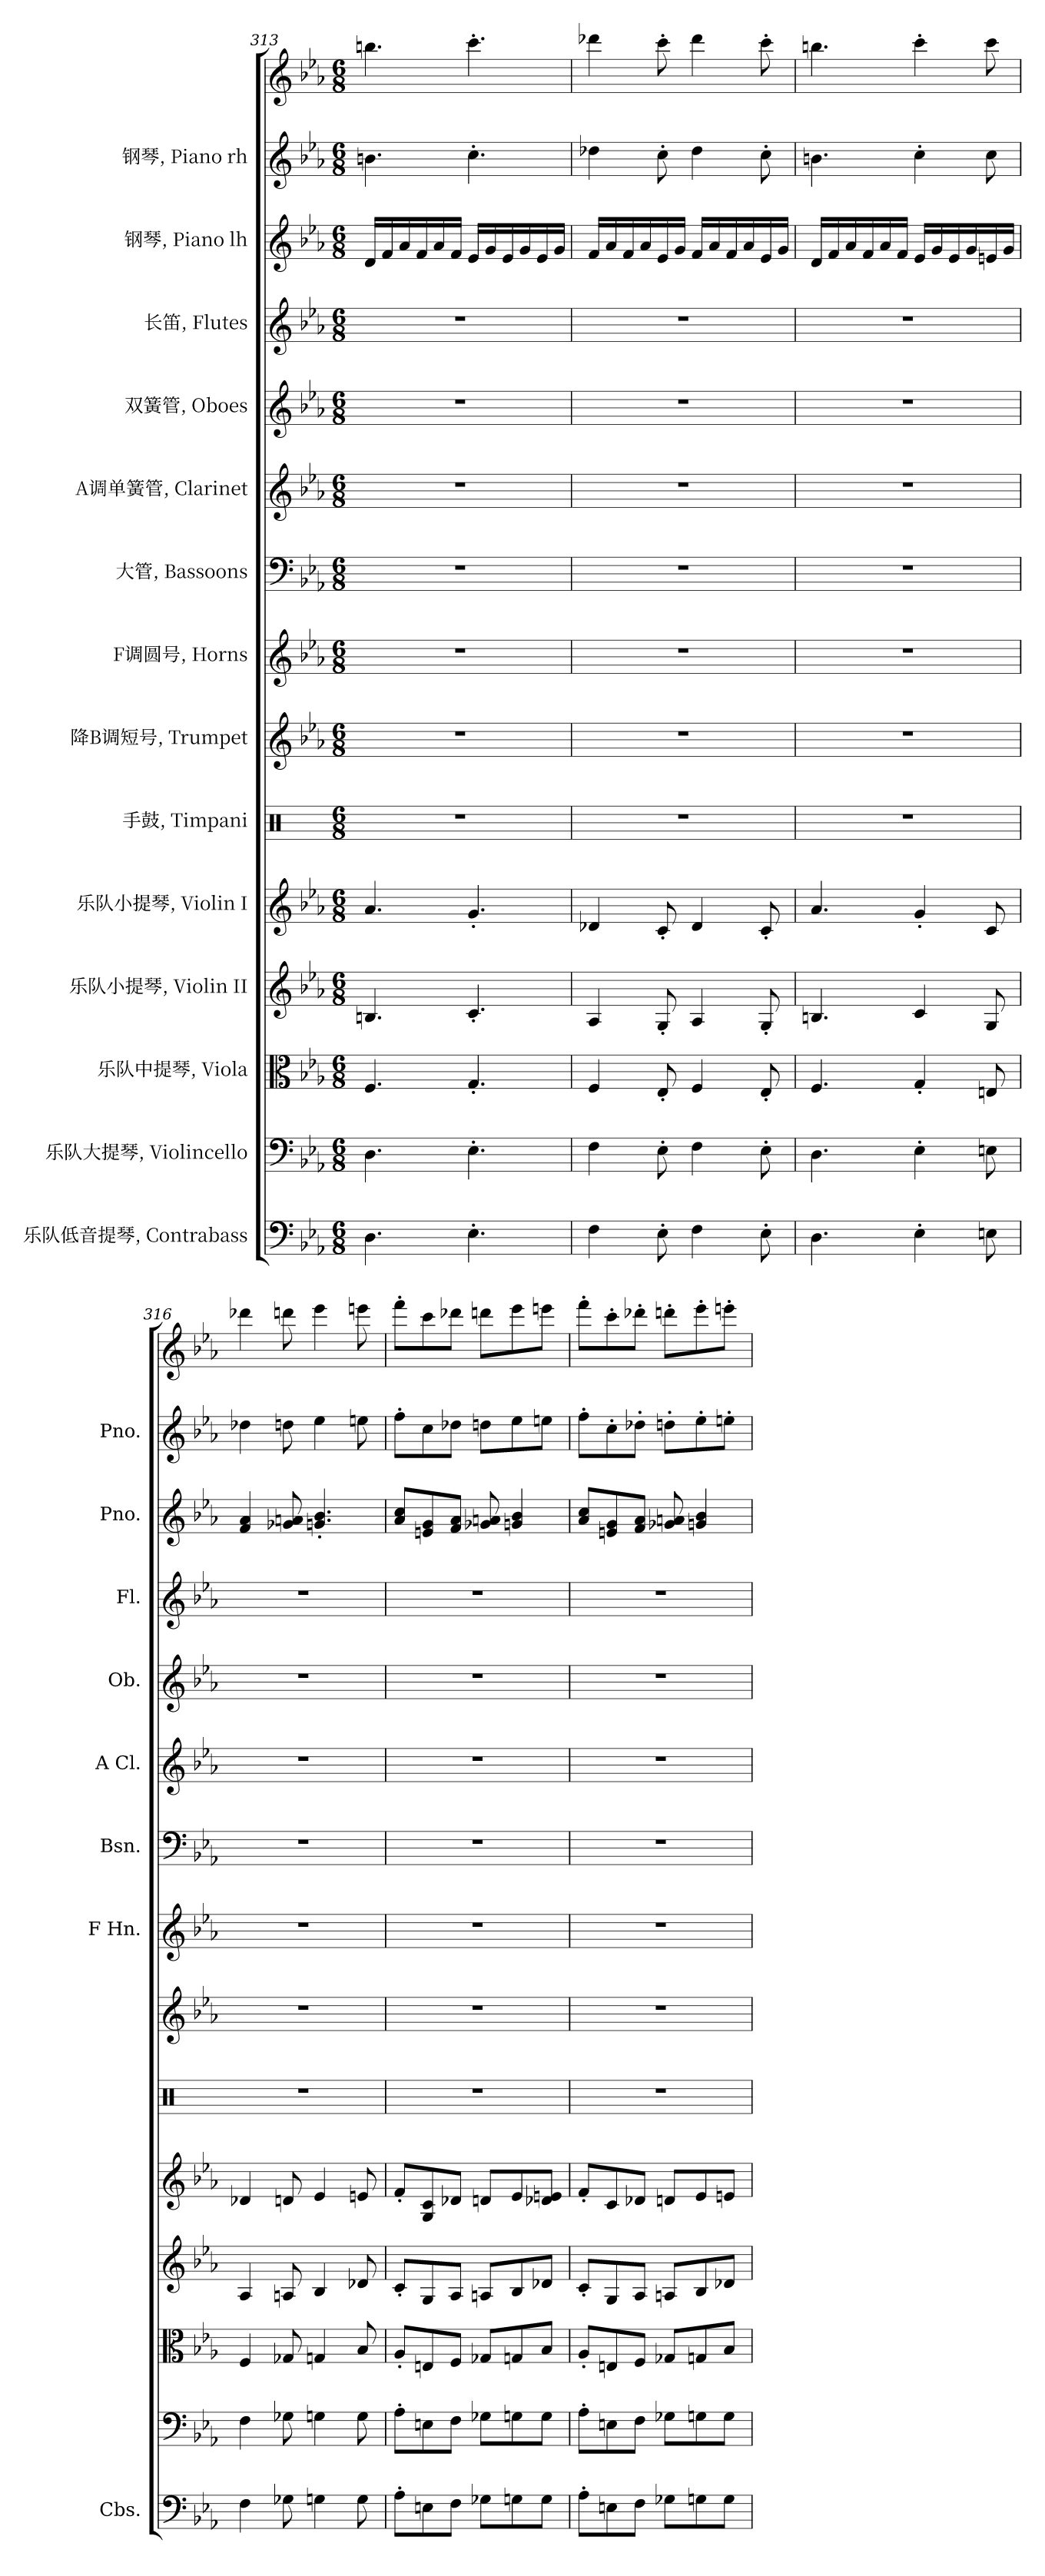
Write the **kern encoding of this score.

**kern	**kern	**kern	**kern	**kern	**kern	**kern	**kern	**kern	**kern	**kern	**kern	**kern	**kern	**kern
*part14	*part13	*part12	*part11	*part10	*part9	*part8	*part7	*part6	*part5	*part4	*part3	*part2	*part1	*part1
*staff15	*staff14	*staff13	*staff12	*staff11	*staff10	*staff9	*staff8	*staff7	*staff6	*staff5	*staff4	*staff3	*staff2	*staff1
*I"乐队低音提琴, Contrabass	*I"乐队大提琴, Violincello	*I"乐队中提琴, Viola	*I"乐队小提琴, Violin II	*I"乐队小提琴, Violin I	*I"手鼓, Timpani	*I"降B调短号, Trumpet	*I"F调圆号, Horns	*I"大管, Bassoons	*I"A调单簧管, Clarinet	*I"双簧管, Oboes	*I"长笛, Flutes	*I"钢琴, Piano lh	*I"钢琴, Piano rh	*
*I'Cbs.	*	*	*	*	*	*	*I'F Hn.	*I'Bsn.	*I'A Cl.	*I'Ob.	*I'Fl.	*I'Pno.	*I'Pno.	*
!!LO:PB:g=z
*clefF4	*clefF4	*clefC3	*clefG2	*clefG2	*clefX	*clefG2	*clefG2	*clefF4	*clefG2	*clefG2	*clefG2	*clefG2	*clefG2	*clefG2
*ITrd7c12	*	*	*	*	*	*ITrd1c2	*ITrd4c7	*	*ITrd2c3	*	*	*	*	*
*k[b-e-a-]	*k[b-e-a-]	*k[b-e-a-]	*k[b-e-a-]	*k[b-e-a-]	*k[]	*k[b-e-a-d-g-]	*k[b-e-a-d-]	*k[b-e-a-]	*k[]	*k[b-e-a-]	*k[b-e-a-]	*k[b-e-a-]	*k[b-e-a-]	*k[b-e-a-]
*M6/8	*M6/8	*M6/8	*M6/8	*M6/8	*M6/8	*M6/8	*M6/8	*M6/8	*M6/8	*M6/8	*M6/8	*M6/8	*M6/8	*M6/8
=313	=313	=313	=313	=313	=313	=313	=313	=313	=313	=313	=313	=313	=313	=313
4.DD\	4.D\	4.F/	4.Bn/	4.a-/	2.r	2.r	2.r	2.r	2.r	2.r	2.r	16d/LL	4.bn\	4.bbn\
.	.	.	.	.	.	.	.	.	.	.	.	16f/	.	.
.	.	.	.	.	.	.	.	.	.	.	.	16a-/	.	.
.	.	.	.	.	.	.	.	.	.	.	.	16f/	.	.
.	.	.	.	.	.	.	.	.	.	.	.	16a-/	.	.
.	.	.	.	.	.	.	.	.	.	.	.	16f/JJ	.	.
4.EE-'\	4.E-'\	4.G'/	4.c'/	4.g'/	.	.	.	.	.	.	.	16e-/LL	4.cc'\	4.ccc'\
.	.	.	.	.	.	.	.	.	.	.	.	16g/	.	.
.	.	.	.	.	.	.	.	.	.	.	.	16e-/	.	.
.	.	.	.	.	.	.	.	.	.	.	.	16g/	.	.
.	.	.	.	.	.	.	.	.	.	.	.	16e-/	.	.
.	.	.	.	.	.	.	.	.	.	.	.	16g/JJ	.	.
=314	=314	=314	=314	=314	=314	=314	=314	=314	=314	=314	=314	=314	=314	=314
4FF\	4F\	4F/	4A-/	4d-X/	2.r	2.r	2.r	2.r	2.r	2.r	2.r	16f/LL	4dd-X\	4ddd-X\
.	.	.	.	.	.	.	.	.	.	.	.	16a-/	.	.
.	.	.	.	.	.	.	.	.	.	.	.	16f/	.	.
.	.	.	.	.	.	.	.	.	.	.	.	16a-/	.	.
8EE-'\	8E-'\	8E-'/	8G'/	8c'/	.	.	.	.	.	.	.	16e-/	8cc'\	8ccc'\
.	.	.	.	.	.	.	.	.	.	.	.	16g/JJ	.	.
4FF\	4F\	4F/	4A-/	4d-/	.	.	.	.	.	.	.	16f/LL	4dd-\	4ddd-\
.	.	.	.	.	.	.	.	.	.	.	.	16a-/	.	.
.	.	.	.	.	.	.	.	.	.	.	.	16f/	.	.
.	.	.	.	.	.	.	.	.	.	.	.	16a-/	.	.
8EE-'\	8E-'\	8E-'/	8G'/	8c'/	.	.	.	.	.	.	.	16e-/	8cc'\	8ccc'\
.	.	.	.	.	.	.	.	.	.	.	.	16g/JJ	.	.
=315	=315	=315	=315	=315	=315	=315	=315	=315	=315	=315	=315	=315	=315	=315
4.DD\	4.D\	4.F/	4.Bn/	4.a-/	2.r	2.r	2.r	2.r	2.r	2.r	2.r	16d/LL	4.bn\	4.bbn\
.	.	.	.	.	.	.	.	.	.	.	.	16f/	.	.
.	.	.	.	.	.	.	.	.	.	.	.	16a-/	.	.
.	.	.	.	.	.	.	.	.	.	.	.	16f/	.	.
.	.	.	.	.	.	.	.	.	.	.	.	16a-/	.	.
.	.	.	.	.	.	.	.	.	.	.	.	16f/JJ	.	.
4EE-'\	4E-'\	4G'/	4c/	4g'/	.	.	.	.	.	.	.	16e-/LL	4cc'\	4ccc'\
.	.	.	.	.	.	.	.	.	.	.	.	16g/	.	.
.	.	.	.	.	.	.	.	.	.	.	.	16e-/	.	.
.	.	.	.	.	.	.	.	.	.	.	.	16g/	.	.
8EEn\	8En\	8En/	8G/	8c/	.	.	.	.	.	.	.	16en/	8cc\	8ccc\
.	.	.	.	.	.	.	.	.	.	.	.	16g/JJ	.	.
!!LO:PB:g=z
=316	=316	=316	=316	=316	=316	=316	=316	=316	=316	=316	=316	=316	=316	=316
4FF\	4F\	4F/	4A-/	4d-X/	2.r	2.r	2.r	2.r	2.r	2.r	2.r	4f/ 4a-/	4dd-X\	4ddd-X\
8GG-X\	8G-X\	8G-X/	8An/	8dn/	.	.	.	.	.	.	.	8g-X/ 8an/	8ddn\	8dddn\
4GGn\	4Gn\	4Gn/	4B-/	4e-/	.	.	.	.	.	.	.	4.gn/' 4.b-/'	4ee-\	4eee-\
8GG\	8G\	8B-/	8d-X/	8en/	.	.	.	.	.	.	.	.	8een\	8eeen\
=317	=317	=317	=317	=317	=317	=317	=317	=317	=317	=317	=317	=317	=317	=317
8AA-'\L	8A-'\L	8A-'/L	8c'/L	8f'/L	2.r	2.r	2.r	2.r	2.r	2.r	2.r	8a-/ 8cc/L	8ff'\L	8fff'\L
8EEn\	8En\	8En/	8G/	8G/ 8c/	.	.	.	.	.	.	.	8en/ 8g/	8cc\	8ccc\
8FF\J	8F\J	8F/J	8A-/J	8d-X/J	.	.	.	.	.	.	.	8f/ 8a-/J	8dd-X\J	8ddd-X\J
8GG-X\L	8G-X\L	8G-X/L	8An/L	8dn/L	.	.	.	.	.	.	.	8g-X/ 8an/	8ddn\L	8dddn\L
8GGn\	8Gn\	8Gn/	8B-/	8e-/	.	.	.	.	.	.	.	4gn/ 4b-/	8ee-\	8eee-\
8GG\J	8G\J	8B-/J	8d-X/J	8d-X/ 8en/J	.	.	.	.	.	.	.	.	8een\J	8eeen\J
=318	=318	=318	=318	=318	=318	=318	=318	=318	=318	=318	=318	=318	=318	=318
8AA-'\L	8A-'\L	8A-'/L	8c'/L	8f'/L	2.r	2.r	2.r	2.r	2.r	2.r	2.r	8a-/ 8cc/L	8ff'\L	8fff'\L
8EEn\	8En\	8En/	8G/	8c/	.	.	.	.	.	.	.	8en/ 8g/	8cc'\	8ccc'\
8FF\J	8F\J	8F/J	8A-/J	8d-X/J	.	.	.	.	.	.	.	8f/ 8a-/J	8dd-X'\J	8ddd-X'\J
8GG-X\L	8G-X\L	8G-X/L	8An/L	8dn/L	.	.	.	.	.	.	.	8g-X/ 8an/	8ddn'\L	8dddn'\L
8GGn\	8Gn\	8Gn/	8B-/	8e-/	.	.	.	.	.	.	.	4gn/ 4b-/	8ee-'\	8eee-'\
8GG\J	8G\J	8B-/J	8d-X/J	8en/J	.	.	.	.	.	.	.	.	8een'\J	8eeen'\J
=	=	=	=	=	=	=	=	=	=	=	=	=	=	=
*-	*-	*-	*-	*-	*-	*-	*-	*-	*-	*-	*-	*-	*-	*-
